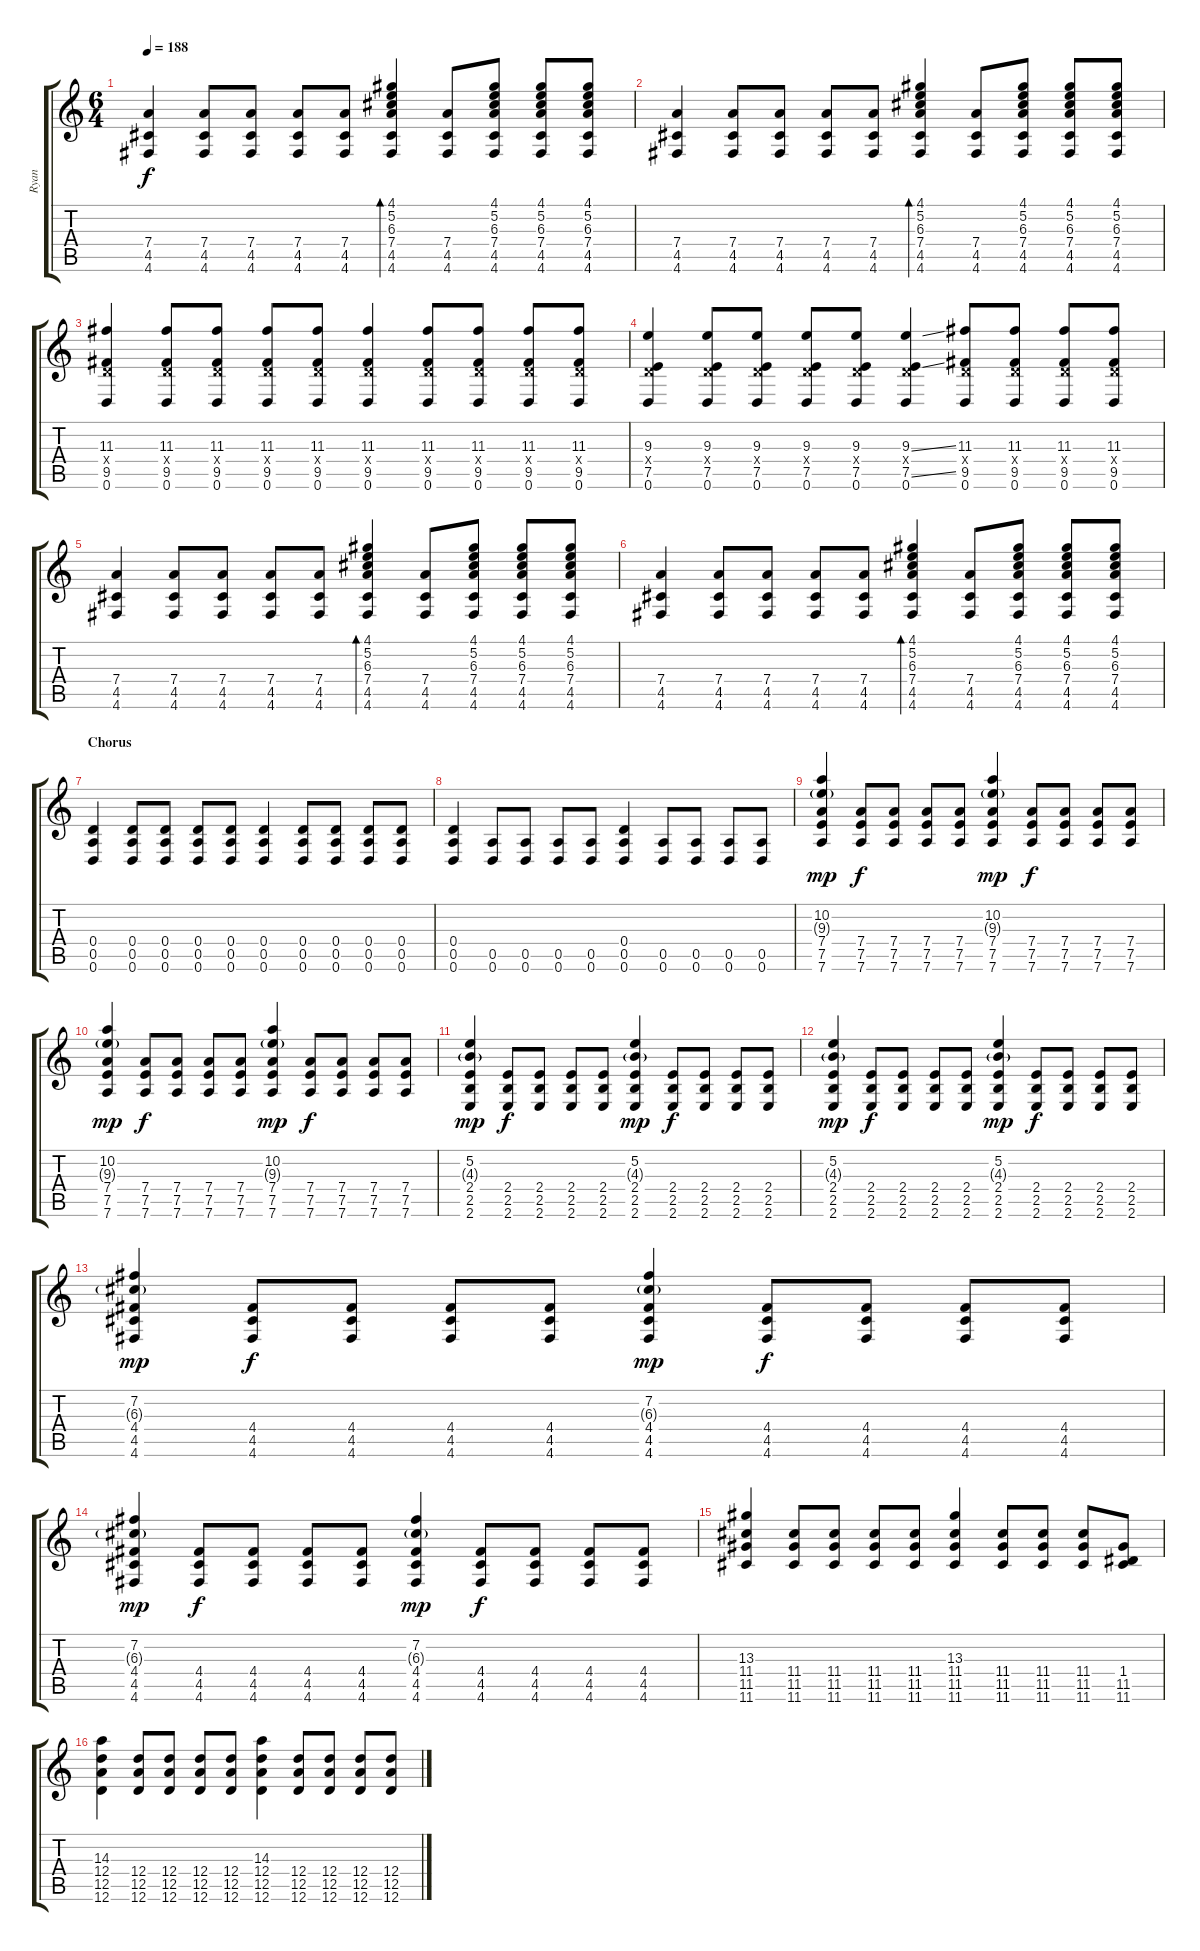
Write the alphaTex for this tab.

\track ("Ryan" "Ryan") {instrument acousticguitarsteel}
\staff {score tabs}
\tuning (E4 B3 G3 D3 A2 D2) {hide}
\ts (6 4)
\tempo 188
\clef g2
\ks c
(7.4 4.5 4.6).4{dy f} (7.4 4.5 4.6).8 (7.4 4.5 4.6).8 (7.4 4.5 4.6).8 (7.4 4.5 4.6).8 (4.1 5.2 6.3 7.4 4.5 4.6).4{bd 120} (7.4 4.5 4.6).8 (4.1 5.2 6.3 7.4 4.5 4.6).8 (4.1 5.2 6.3 7.4 4.5 4.6).8 (4.1 5.2 6.3 7.4 4.5 4.6).8 |
(7.4 4.5 4.6).4 (7.4 4.5 4.6).8 (7.4 4.5 4.6).8 (7.4 4.5 4.6).8 (7.4 4.5 4.6).8 (4.1 5.2 6.3 7.4 4.5 4.6).4{bd 120} (7.4 4.5 4.6).8 (4.1 5.2 6.3 7.4 4.5 4.6).8 (4.1 5.2 6.3 7.4 4.5 4.6).8 (4.1 5.2 6.3 7.4 4.5 4.6).8 |
(11.3 0.4{x} 9.5 0.6).4 (11.3 0.4{x} 9.5 0.6).8 (11.3 0.4{x} 9.5 0.6).8 (11.3 0.4{x} 9.5 0.6).8 (11.3 0.4{x} 9.5 0.6).8 (11.3 0.4{x} 9.5 0.6).4 (11.3 0.4{x} 9.5 0.6).8 (11.3 0.4{x} 9.5 0.6).8 (11.3 0.4{x} 9.5 0.6).8 (11.3 0.4{x} 9.5 0.6).8 |
(9.3 0.4{x} 7.5 0.6).4 (9.3 0.4{x} 7.5 0.6).8 (9.3 0.4{x} 7.5 0.6).8 (9.3 0.4{x} 7.5 0.6).8 (9.3 0.4{x} 7.5 0.6).8 (9.3{ss} 0.4{x} 7.5{ss} 0.6).4 (11.3 0.4{x} 9.5 0.6).8 (11.3 0.4{x} 9.5 0.6).8 (11.3 0.4{x} 9.5 0.6).8 (11.3 0.4{x} 9.5 0.6).8 |
(7.4 4.5 4.6).4 (7.4 4.5 4.6).8 (7.4 4.5 4.6).8 (7.4 4.5 4.6).8 (7.4 4.5 4.6).8 (4.1 5.2 6.3 7.4 4.5 4.6).4{bd 120} (7.4 4.5 4.6).8 (4.1 5.2 6.3 7.4 4.5 4.6).8 (4.1 5.2 6.3 7.4 4.5 4.6).8 (4.1 5.2 6.3 7.4 4.5 4.6).8 |
(7.4 4.5 4.6).4 (7.4 4.5 4.6).8 (7.4 4.5 4.6).8 (7.4 4.5 4.6).8 (7.4 4.5 4.6).8 (4.1 5.2 6.3 7.4 4.5 4.6).4{bd 120} (7.4 4.5 4.6).8 (4.1 5.2 6.3 7.4 4.5 4.6).8 (4.1 5.2 6.3 7.4 4.5 4.6).8 (4.1 5.2 6.3 7.4 4.5 4.6).8 |
\section ("" "Chorus")
(0.4 0.5 0.6).4{instrument distortionguitar} (0.4 0.5 0.6).8 (0.4 0.5 0.6).8 (0.4 0.5 0.6).8 (0.4 0.5 0.6).8 (0.4 0.5 0.6).4 (0.4 0.5 0.6).8 (0.4 0.5 0.6).8 (0.4 0.5 0.6).8 (0.4 0.5 0.6).8 |
(0.4 0.5 0.6).4 (0.5 0.6).8 (0.5 0.6).8 (0.5 0.6).8 (0.5 0.6).8 (0.4 0.5 0.6).4 (0.5 0.6).8 (0.5 0.6).8 (0.5 0.6).8 (0.5 0.6).8 |
(10.2 9.3{g} 7.4 7.5 7.6).4{dy mp} (7.4 7.5 7.6).8{dy f} (7.4 7.5 7.6).8 (7.4 7.5 7.6).8 (7.4 7.5 7.6).8 (10.2 9.3{g} 7.4 7.5 7.6).4{dy mp} (7.4 7.5 7.6).8{dy f} (7.4 7.5 7.6).8 (7.4 7.5 7.6).8 (7.4 7.5 7.6).8 |
(10.2 9.3{g} 7.4 7.5 7.6).4{dy mp} (7.4 7.5 7.6).8{dy f} (7.4 7.5 7.6).8 (7.4 7.5 7.6).8 (7.4 7.5 7.6).8 (10.2 9.3{g} 7.4 7.5 7.6).4{dy mp} (7.4 7.5 7.6).8{dy f} (7.4 7.5 7.6).8 (7.4 7.5 7.6).8 (7.4 7.5 7.6).8 |
(5.2 4.3{g} 2.4 2.5 2.6).4{dy mp} (2.4 2.5 2.6).8{dy f} (2.4 2.5 2.6).8 (2.4 2.5 2.6).8 (2.4 2.5 2.6).8 (5.2 4.3{g} 2.4 2.5 2.6).4{dy mp} (2.4 2.5 2.6).8{dy f} (2.4 2.5 2.6).8 (2.4 2.5 2.6).8 (2.4 2.5 2.6).8 |
(5.2 4.3{g} 2.4 2.5 2.6).4{dy mp} (2.4 2.5 2.6).8{dy f} (2.4 2.5 2.6).8 (2.4 2.5 2.6).8 (2.4 2.5 2.6).8 (5.2 4.3{g} 2.4 2.5 2.6).4{dy mp} (2.4 2.5 2.6).8{dy f} (2.4 2.5 2.6).8 (2.4 2.5 2.6).8 (2.4 2.5 2.6).8 |
(7.2 6.3{g} 4.4 4.5 4.6).4{dy mp} (4.4 4.5 4.6).8{dy f} (4.4 4.5 4.6).8 (4.4 4.5 4.6).8 (4.4 4.5 4.6).8 (7.2 6.3{g} 4.4 4.5 4.6).4{dy mp} (4.4 4.5 4.6).8{dy f} (4.4 4.5 4.6).8 (4.4 4.5 4.6).8 (4.4 4.5 4.6).8 |
(7.2 6.3{g} 4.4 4.5 4.6).4{dy mp} (4.4 4.5 4.6).8{dy f} (4.4 4.5 4.6).8 (4.4 4.5 4.6).8 (4.4 4.5 4.6).8 (7.2 6.3{g} 4.4 4.5 4.6).4{dy mp} (4.4 4.5 4.6).8{dy f} (4.4 4.5 4.6).8 (4.4 4.5 4.6).8 (4.4 4.5 4.6).8 |
(13.3 11.4 11.5 11.6).4 (11.4 11.5 11.6).8 (11.4 11.5 11.6).8 (11.4 11.5 11.6).8 (11.4 11.5 11.6).8 (13.3 11.4 11.5 11.6).4 (11.4 11.5 11.6).8 (11.4 11.5 11.6).8 (11.4 11.5 11.6).8 (1.4 11.5 11.6).8 |
(14.3 12.4 12.5 12.6).4 (12.4 12.5 12.6).8 (12.4 12.5 12.6).8 (12.4 12.5 12.6).8 (12.4 12.5 12.6).8 (14.3 12.4 12.5 12.6).4 (12.4 12.5 12.6).8 (12.4 12.5 12.6).8 (12.4 12.5 12.6).8 (12.4 12.5 12.6).8
